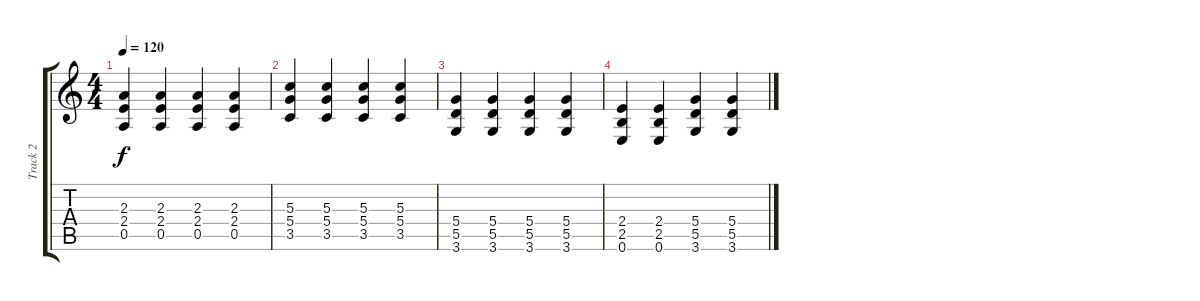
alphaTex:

\track ("Track 2" "Track 2") {instrument distortionguitar}
\staff {score tabs}
\tuning (E4 B3 G3 D3 A2 E2) {hide}
\ts (4 4)
\tempo 120
\clef g2
\ks c
(2.3 2.4 0.5).4{dy f} (2.3 2.4 0.5).4 (2.3 2.4 0.5).4 (2.3 2.4 0.5).4 |
(5.3 5.4 3.5).4 (5.3 5.4 3.5).4 (5.3 5.4 3.5).4 (5.3 5.4 3.5).4 |
(5.4 5.5 3.6).4 (5.4 5.5 3.6).4 (5.4 5.5 3.6).4 (5.4 5.5 3.6).4 |
(2.4 2.5 0.6).4 (2.4 2.5 0.6).4 (5.4 5.5 3.6).4 (5.4 5.5 3.6).4
